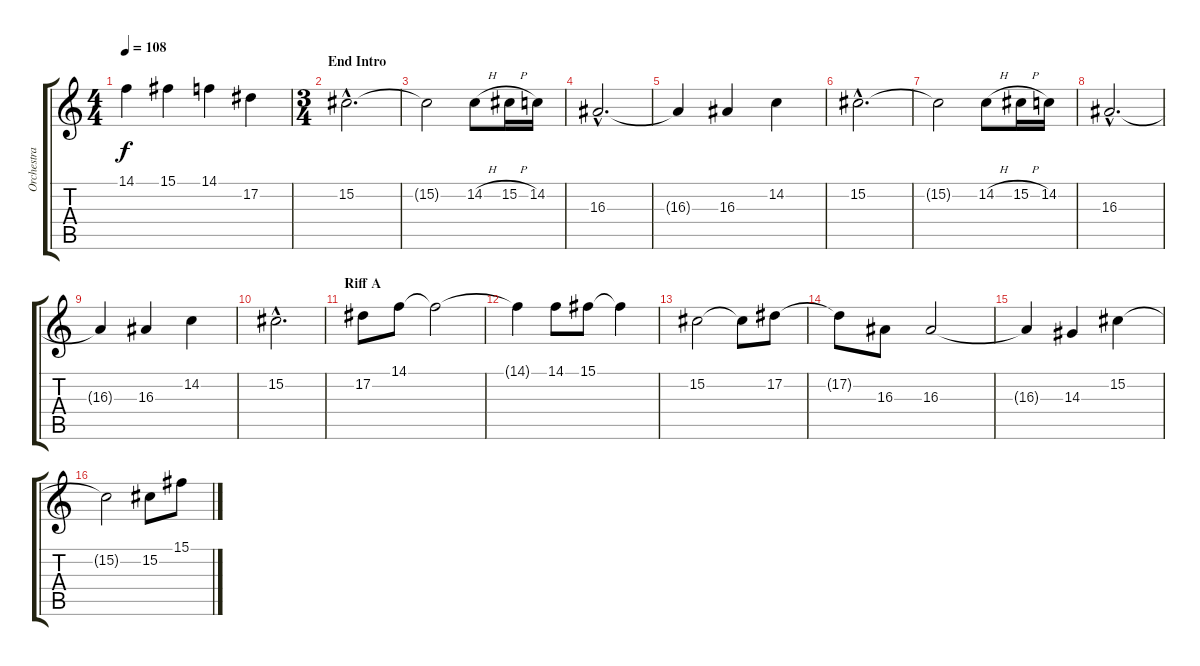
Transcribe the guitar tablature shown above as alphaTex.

\track ("Orchestra" "Orchestra") {instrument stringensemble1}
\staff {score tabs}
\tuning (Eb4 Bb3 Gb3 Db3 Ab2 Eb2) {hide}
\ts (4 4)
\tempo 108
\clef g2
\ks c
14.1.4{dy f} 15.1.4 14.1.4 17.2.4 |
\ts (3 4)
\section ("" "End Intro")
15.2{hac}.2{d} |
15.2{t}.2 14.2{h}.8 15.2{h}.16 14.2.16 |
16.3{hac}.2{d} |
16.3{t}.4 16.3.4 14.2.4 |
15.2{hac}.2{d} |
15.2{t}.2 14.2{h}.8 15.2{h}.16 14.2.16 |
16.3{hac}.2{d} |
16.3{t}.4 16.3.4 14.2.4 |
15.2{hac}.2{d} |
\section ("" "Riff A")
17.2.8 14.1.8 14.1{t}.2 |
14.1{t}.4 14.1.8 15.1.8 15.1{t}.4 |
15.2.2 15.2{t}.8 17.2.8 |
17.2{t}.8 16.3.8 16.3.2 |
16.3{t}.4 14.3.4 15.2.4 |
15.2{t}.2 15.2.8 15.1.8
